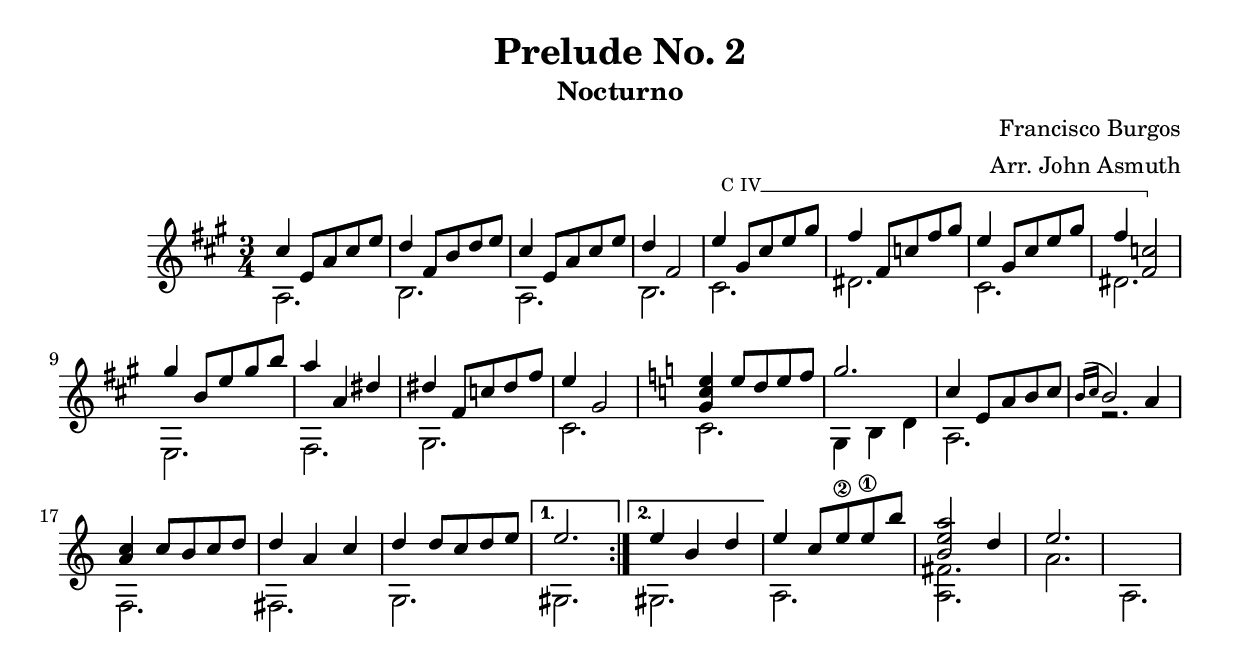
\version "2.20.0"
\header {
  title = "Prelude No. 2"
  subtitle = "Nocturno"
  composer = "Francisco Burgos"
  arranger = "Arr. John Asmuth"
}

\include "bbarred.ly"
#(define RH rightHandFinger)

<<
  {
    \time 3/4
   
        \key a \major
    <<
      \new Voice { \voiceOne
    
        \repeat volta 2 {
        cis''4 e'8 a' cis'' e'' | d''4 fis'8 b' d'' e'' | cis''4 e'8 a' cis'' e'' | d''4 fis'2 |
        \fbarre #"IV" { e''4 gis'8 cis'' e'' gis'' | fis''4 fis'8 c'' fis'' gis'' |e''4 gis'8 cis'' e'' gis'' | fis''4 <fis' c''>2 } |
        \break
        
        gis''4 b'8 e'' gis'' b'' | a''4 a' dis'' | dis''4 fis'8 c'' dis'' fis'' | e''4 gis'2 |
        
        \key c \major     
        <g' c'' e''>4 e''8 d'' e'' f'' | g''2. | c''4 e'8 a' b' c'' \grace{ b'16( c'' } b'2) a'4 |        
        \break
        
        <a' c''>4 c''8 b' c'' d'' | d''4 a' c'' | d''4 d''8 c'' d'' e'' | } \alternative {
          { e''2. |}
          { e''4 b' d'' |}
        } 
        
        e''4 c''8 e''\2 e''\1 b'' | <b' e'' a''>2 d''4 |
        e''2. | s2. |
        
        
      }
      \new Voice { \voiceTwo
        a2. | b2. | a2. | b2. |
        cis'2. | dis'2. | cis'2. | dis'2. |
      
        e2. | fis2. | gis2. | cis'2. |
        c'2. | g4 b d' | a2. | r2. |
        
        f2. | fis2. | g2. | gis2. | gis2. |
        
        a2. | <a fis'>2. |
        a'2. | a2. |
        
      }
      \new Voice { \voiceThree
      
      }
      \new Voice { \voiceFour
      
      }
    >>
  }
>>